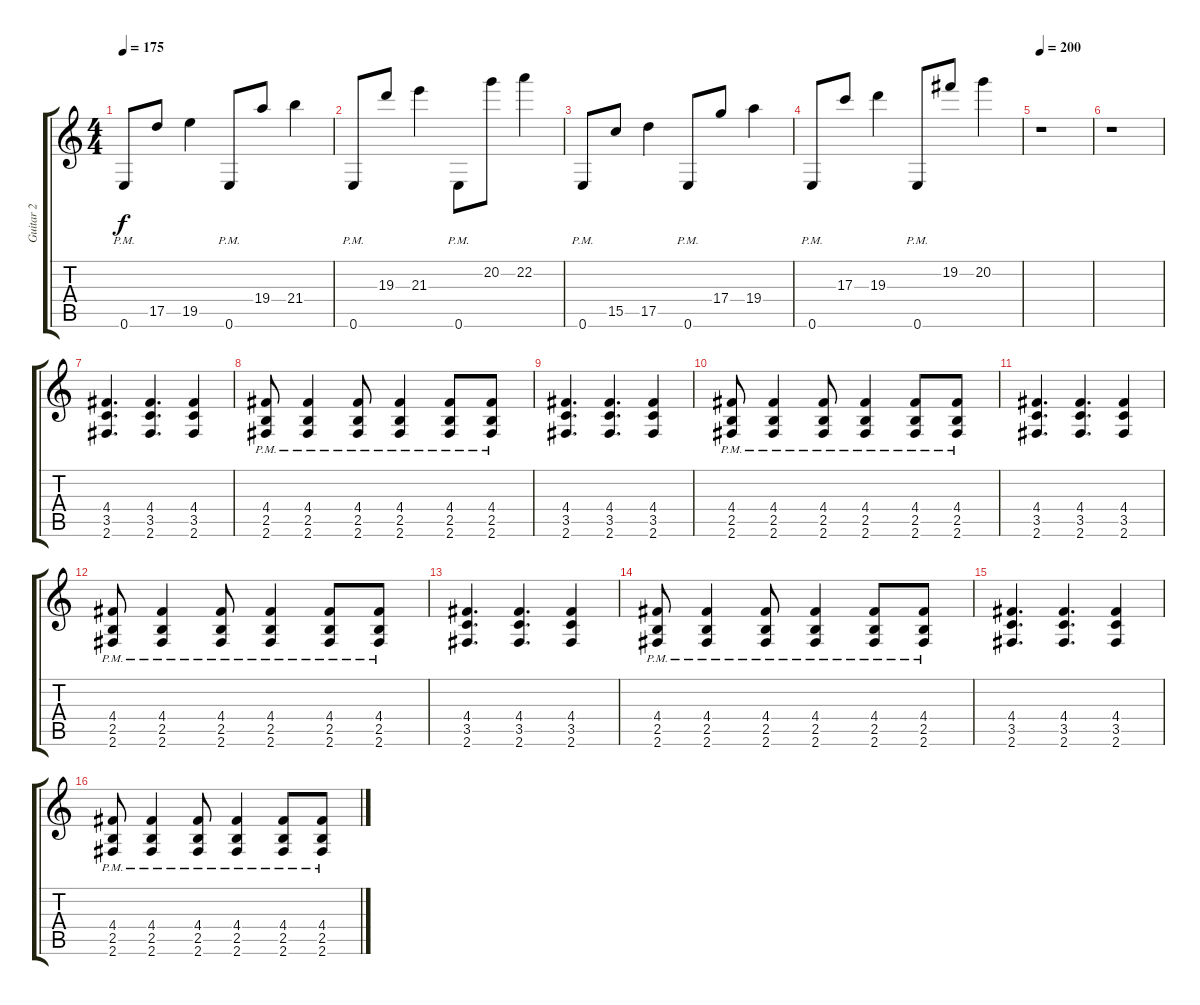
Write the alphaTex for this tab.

\track ("Guitar 2" "Guitar 2") {instrument overdrivenguitar}
\staff {score tabs}
\tuning (E4 B3 G3 D3 A2 E2) {hide}
\ts (4 4)
\tempo 175
\clef g2
\ks c
0.6{pm}.8{dy f} 17.5.8 19.5.4 0.6{pm}.8 19.4.8 21.4.4 |
0.6{pm}.8 19.3.8 21.3.4 0.6{pm}.8 20.2.8 22.2.4 |
0.6{pm}.8 15.5.8 17.5.4 0.6{pm}.8 17.4.8 19.4.4 |
0.6{pm}.8 17.3.8 19.3.4 0.6{pm}.8 19.2.8 20.2.4 |
\tempo 200
r.1 |
r.1 |
(4.4 3.5 2.6).4{d} (4.4 3.5 2.6).4{d} (4.4 3.5 2.6).4 |
(4.4{pm} 2.5{pm} 2.6{pm}).8 (4.4{pm} 2.5{pm} 2.6{pm}).4 (4.4{pm} 2.5{pm} 2.6{pm}).8 (4.4{pm} 2.5{pm} 2.6{pm}).4 (4.4{pm} 2.5{pm} 2.6{pm}).8 (4.4{pm} 2.5{pm} 2.6{pm}).8 |
(4.4 3.5 2.6).4{d} (4.4 3.5 2.6).4{d} (4.4 3.5 2.6).4 |
(4.4{pm} 2.5{pm} 2.6{pm}).8 (4.4{pm} 2.5{pm} 2.6{pm}).4 (4.4{pm} 2.5{pm} 2.6{pm}).8 (4.4{pm} 2.5{pm} 2.6{pm}).4 (4.4{pm} 2.5{pm} 2.6{pm}).8 (4.4{pm} 2.5{pm} 2.6{pm}).8 |
(4.4 3.5 2.6).4{d} (4.4 3.5 2.6).4{d} (4.4 3.5 2.6).4 |
(4.4{pm} 2.5{pm} 2.6{pm}).8 (4.4{pm} 2.5{pm} 2.6{pm}).4 (4.4{pm} 2.5{pm} 2.6{pm}).8 (4.4{pm} 2.5{pm} 2.6{pm}).4 (4.4{pm} 2.5{pm} 2.6{pm}).8 (4.4{pm} 2.5{pm} 2.6{pm}).8 |
(4.4 3.5 2.6).4{d} (4.4 3.5 2.6).4{d} (4.4 3.5 2.6).4 |
(4.4{pm} 2.5{pm} 2.6{pm}).8 (4.4{pm} 2.5{pm} 2.6{pm}).4 (4.4{pm} 2.5{pm} 2.6{pm}).8 (4.4{pm} 2.5{pm} 2.6{pm}).4 (4.4{pm} 2.5{pm} 2.6{pm}).8 (4.4{pm} 2.5{pm} 2.6{pm}).8 |
(4.4 3.5 2.6).4{d} (4.4 3.5 2.6).4{d} (4.4 3.5 2.6).4 |
(4.4{pm} 2.5{pm} 2.6{pm}).8 (4.4{pm} 2.5{pm} 2.6{pm}).4 (4.4{pm} 2.5{pm} 2.6{pm}).8 (4.4{pm} 2.5{pm} 2.6{pm}).4 (4.4{pm} 2.5{pm} 2.6{pm}).8 (4.4{pm} 2.5{pm} 2.6{pm}).8
